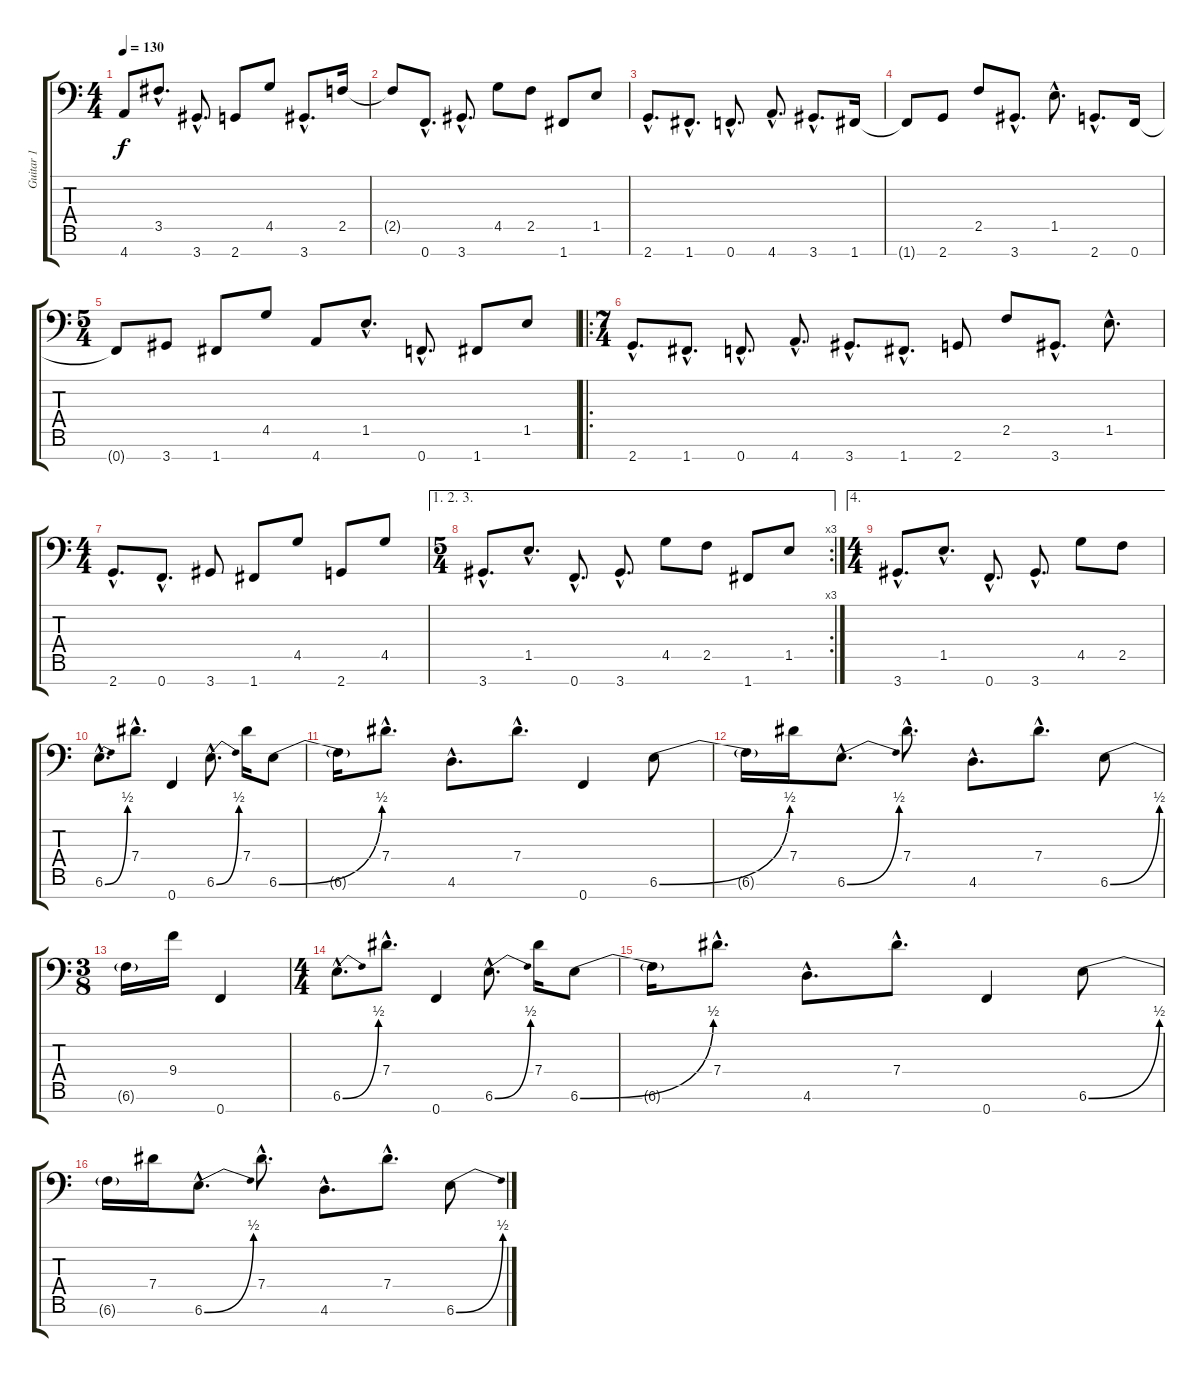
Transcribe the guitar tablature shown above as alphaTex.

\track ("Guitar 1" "Guitar 1") {instrument overdrivenguitar}
\staff {score tabs}
\tuning (Bb3 Gb3 Db3 Ab2 Eb2 Bb1 F1) {hide}
\ts (4 4)
\tempo 130
\clef f4
\ks c
4.7{t}.8{dy f} 3.5{hac}.8{d} 3.7{hac}.8{d} 2.7.8 4.5.8 3.7{hac}.8{d} 2.5.16 |
2.5{t}.8 0.7{hac}.8{d} 3.7{hac}.8{d} 4.5.8 2.5.8 1.7.8 1.5.8 |
2.7{hac}.8{d} 1.7{hac}.8{d} 0.7{hac}.8{d} 4.7{hac}.8{d} 3.7{hac}.8{d} 1.7.16 |
1.7{t}.8 2.7.8 2.5.8 3.7{hac}.8{d} 1.5{hac}.8{d} 2.7{hac}.8{d} 0.7.16 |
\ts (5 4)
0.7{t}.8 3.7.8 1.7.8 4.5.8 4.7.8 1.5{hac}.8{d} 0.7{hac}.8{d} 1.7.8 1.5.8 |
\ro
\ts (7 4)
2.7{hac}.8{d} 1.7{hac}.8{d} 0.7{hac}.8{d} 4.7{hac}.8{d} 3.7{hac}.8{d} 1.7{hac}.8{d} 2.7.8 2.5.8 3.7{hac}.8{d} 1.5{hac}.8{d} |
\ts (4 4)
2.7{hac}.8{d} 0.7{hac}.8{d} 3.7.8 1.7.8 4.5.8 2.7.8 4.5.8 |
\ae (1 2 3)
\rc 3
\ts (5 4)
3.7{hac}.8{d} 1.5{hac}.8{d} 0.7{hac}.8{d} 3.7{hac}.8{d} 4.5.8 2.5.8 1.7.8 1.5.8 |
\ae 4
\ts (4 4)
3.7{hac}.8{d} 1.5{hac}.8{d} 0.7{hac}.8{d} 3.7{hac}.8{d} 4.5.8 2.5.8 |
6.6{be (bend 0 0 60 2) hac}.8{d} 7.4{hac}.8{d} 0.7.4 6.6{be (bend 0 0 60 2) hac}.8{d} 7.4.16 6.6{be (bend 0 0 60 2)}.8 |
6.6{t}.16 7.4{hac}.8{d} 4.6{hac}.8{d} 7.4{hac}.8{d} 0.7.4 6.6{be (bend 0 0 60 2)}.8 |
6.6{t}.16 7.4.16 6.6{be (bend 0 0 60 2) hac}.8{d} 7.4{hac}.8{d} 4.6{hac}.8{d} 7.4{hac}.8{d} 6.6{be (bend 0 0 60 2)}.8 |
\ts (3 8)
6.6{t}.16 9.4.16 0.7.4 |
\ts (4 4)
6.6{be (bend 0 0 60 2) hac}.8{d} 7.4{hac}.8{d} 0.7.4 6.6{be (bend 0 0 60 2) hac}.8{d} 7.4.16 6.6{be (bend 0 0 60 2)}.8 |
6.6{t}.16 7.4{hac}.8{d} 4.6{hac}.8{d} 7.4{hac}.8{d} 0.7.4 6.6{be (bend 0 0 60 2)}.8 |
6.6{t}.16 7.4.16 6.6{be (bend 0 0 60 2) hac}.8{d} 7.4{hac}.8{d} 4.6{hac}.8{d} 7.4{hac}.8{d} 6.6{be (bend 0 0 60 2)}.8
